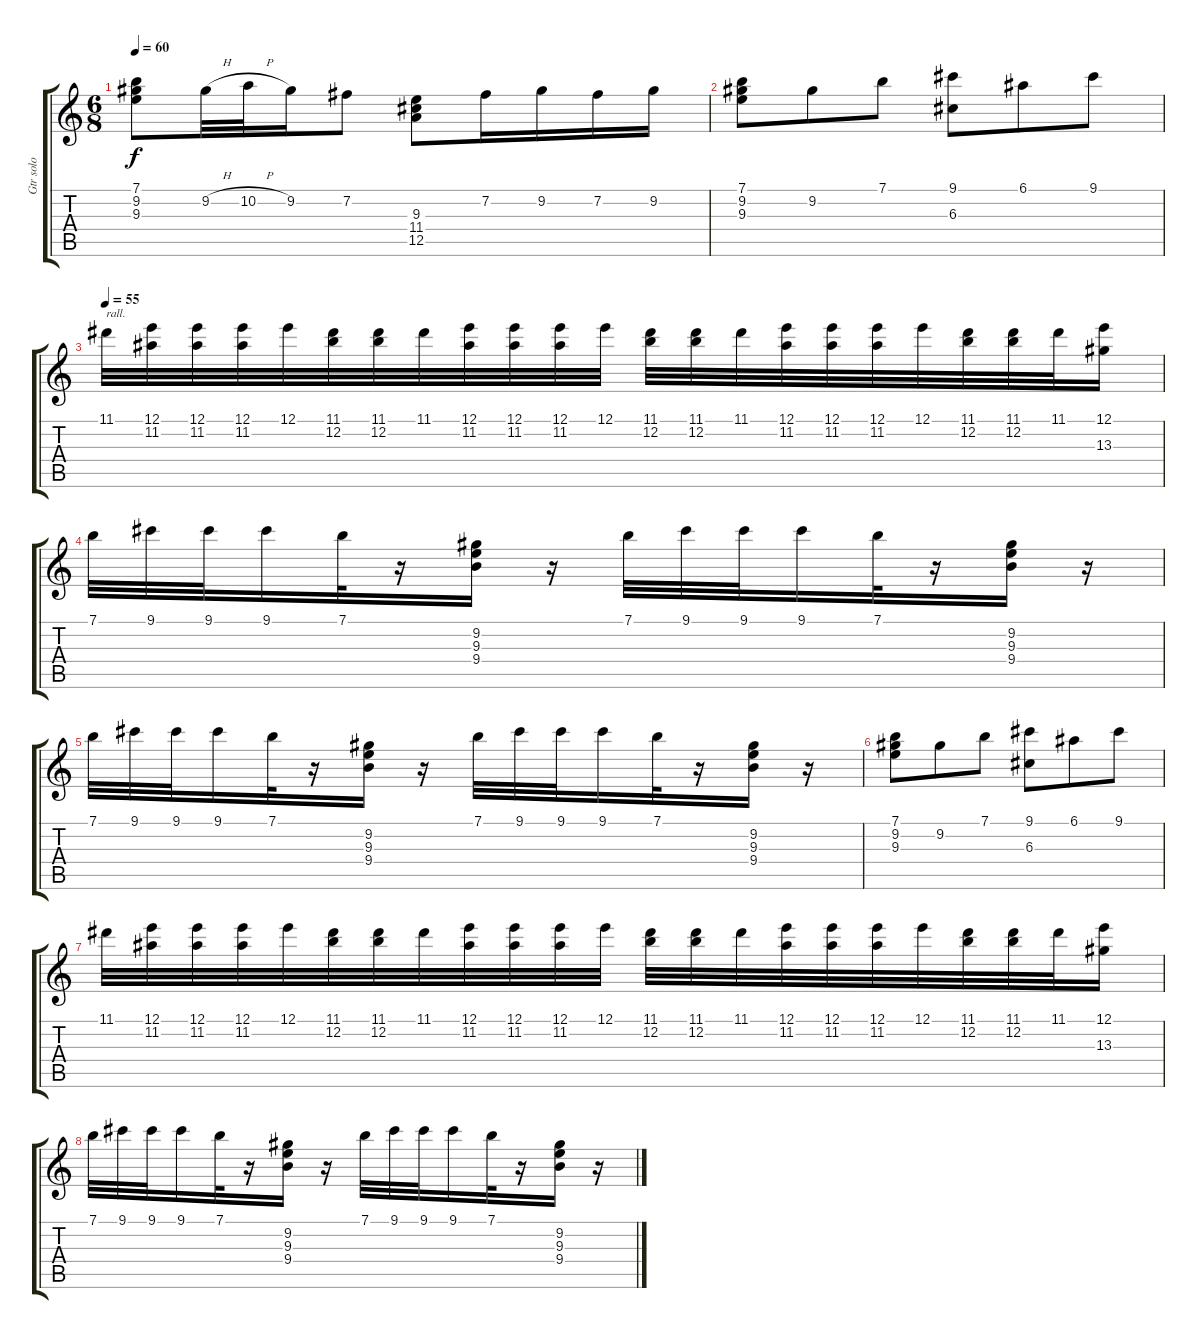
\track ("Gtr solo" "Gtr solo") {instrument acousticguitarnylon}
\staff {score tabs}
\tuning (E4 B3 G3 D3 A2 E2) {hide}
\ts (6 8)
\tempo 60
\clef g2
\ks c
(7.1 9.2 9.3).8{dy f} 9.2{h}.32 10.2{h}.32 9.2.16 7.2.8 (9.3 11.4 12.5).8 7.2.16 9.2.16 7.2.16 9.2.16 |
(7.1 9.2 9.3).8 9.2.8 7.1.8 (9.1 6.3).8 6.1.8 9.1.8 |
\tempo 55
11.1.32{txt "rall."} (12.1 11.2).32 (12.1 11.2).32 (12.1 11.2).32 12.1.32 (11.1 12.2).32 (11.1 12.2).32 11.1.32 (12.1 11.2).32 (12.1 11.2).32 (12.1 11.2).32 12.1.32 (11.1 12.2).32 (11.1 12.2).32 11.1.32 (12.1 11.2).32 (12.1 11.2).32 (12.1 11.2).32 12.1.32 (11.1 12.2).32 (11.1 12.2).32 11.1.32 (12.1 13.3).16 |
7.1.32 9.1.32 9.1.32 9.1.16 7.1.32 r.16 (9.2 9.3 9.4).16 r.16 7.1.32 9.1.32 9.1.32 9.1.16 7.1.32 r.16 (9.2 9.3 9.4).16 r.16 |
7.1.32 9.1.32 9.1.32 9.1.16 7.1.32 r.16 (9.2 9.3 9.4).16 r.16 7.1.32 9.1.32 9.1.32 9.1.16 7.1.32 r.16 (9.2 9.3 9.4).16 r.16 |
(7.1 9.2 9.3).8 9.2.8 7.1.8 (9.1 6.3).8 6.1.8 9.1.8 |
11.1.32 (12.1 11.2).32 (12.1 11.2).32 (12.1 11.2).32 12.1.32 (11.1 12.2).32 (11.1 12.2).32 11.1.32 (12.1 11.2).32 (12.1 11.2).32 (12.1 11.2).32 12.1.32 (11.1 12.2).32 (11.1 12.2).32 11.1.32 (12.1 11.2).32 (12.1 11.2).32 (12.1 11.2).32 12.1.32 (11.1 12.2).32 (11.1 12.2).32 11.1.32 (12.1 13.3).16 |
7.1.32 9.1.32 9.1.32 9.1.16 7.1.32 r.16 (9.2 9.3 9.4).16 r.16 7.1.32 9.1.32 9.1.32 9.1.16 7.1.32 r.16 (9.2 9.3 9.4).16 r.16
